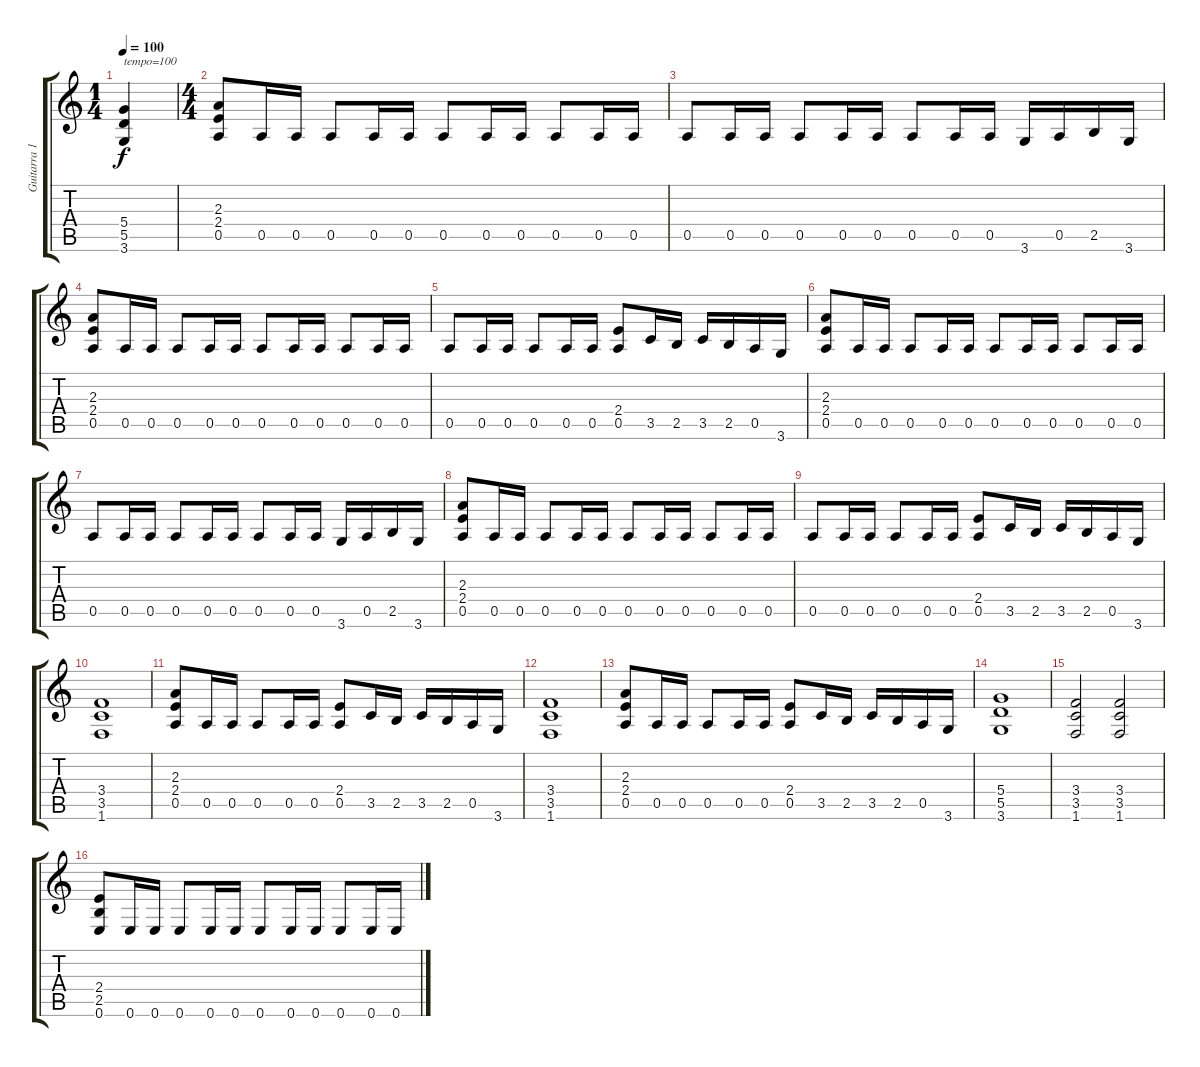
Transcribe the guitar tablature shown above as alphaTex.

\track ("Guitarra 1" "Guitarra 1") {instrument distortionguitar}
\staff {score tabs}
\tuning (E4 B3 G3 D3 A2 E2) {hide}
\ts (1 4)
\tempo 100
\clef g2
\ks c
(5.4 5.5 3.6).4{txt "tempo=100" dy f} |
\ts (4 4)
(2.3 2.4 0.5).8 0.5.16 0.5.16 0.5.8 0.5.16 0.5.16 0.5.8 0.5.16 0.5.16 0.5.8 0.5.16 0.5.16 |
0.5.8 0.5.16 0.5.16 0.5.8 0.5.16 0.5.16 0.5.8 0.5.16 0.5.16 3.6.16 0.5.16 2.5.16 3.6.16 |
(2.3 2.4 0.5).8 0.5.16 0.5.16 0.5.8 0.5.16 0.5.16 0.5.8 0.5.16 0.5.16 0.5.8 0.5.16 0.5.16 |
0.5.8 0.5.16 0.5.16 0.5.8 0.5.16 0.5.16 (2.4 0.5).8 3.5.16 2.5.16 3.5.16 2.5.16 0.5.16 3.6.16 |
(2.3 2.4 0.5).8 0.5.16 0.5.16 0.5.8 0.5.16 0.5.16 0.5.8 0.5.16 0.5.16 0.5.8 0.5.16 0.5.16 |
0.5.8 0.5.16 0.5.16 0.5.8 0.5.16 0.5.16 0.5.8 0.5.16 0.5.16 3.6.16 0.5.16 2.5.16 3.6.16 |
(2.3 2.4 0.5).8 0.5.16 0.5.16 0.5.8 0.5.16 0.5.16 0.5.8 0.5.16 0.5.16 0.5.8 0.5.16 0.5.16 |
0.5.8 0.5.16 0.5.16 0.5.8 0.5.16 0.5.16 (2.4 0.5).8 3.5.16 2.5.16 3.5.16 2.5.16 0.5.16 3.6.16 |
(3.4 3.5 1.6).1 |
(2.3 2.4 0.5).8 0.5.16 0.5.16 0.5.8 0.5.16 0.5.16 (2.4 0.5).8 3.5.16 2.5.16 3.5.16 2.5.16 0.5.16 3.6.16 |
(3.4 3.5 1.6).1 |
(2.3 2.4 0.5).8 0.5.16 0.5.16 0.5.8 0.5.16 0.5.16 (2.4 0.5).8 3.5.16 2.5.16 3.5.16 2.5.16 0.5.16 3.6.16 |
(5.4 5.5 3.6).1 |
(3.4 3.5 1.6).2 (3.4 3.5 1.6).2 |
(2.4 2.5 0.6).8 0.6.16 0.6.16 0.6.8 0.6.16 0.6.16 0.6.8 0.6.16 0.6.16 0.6.8 0.6.16 0.6.16
